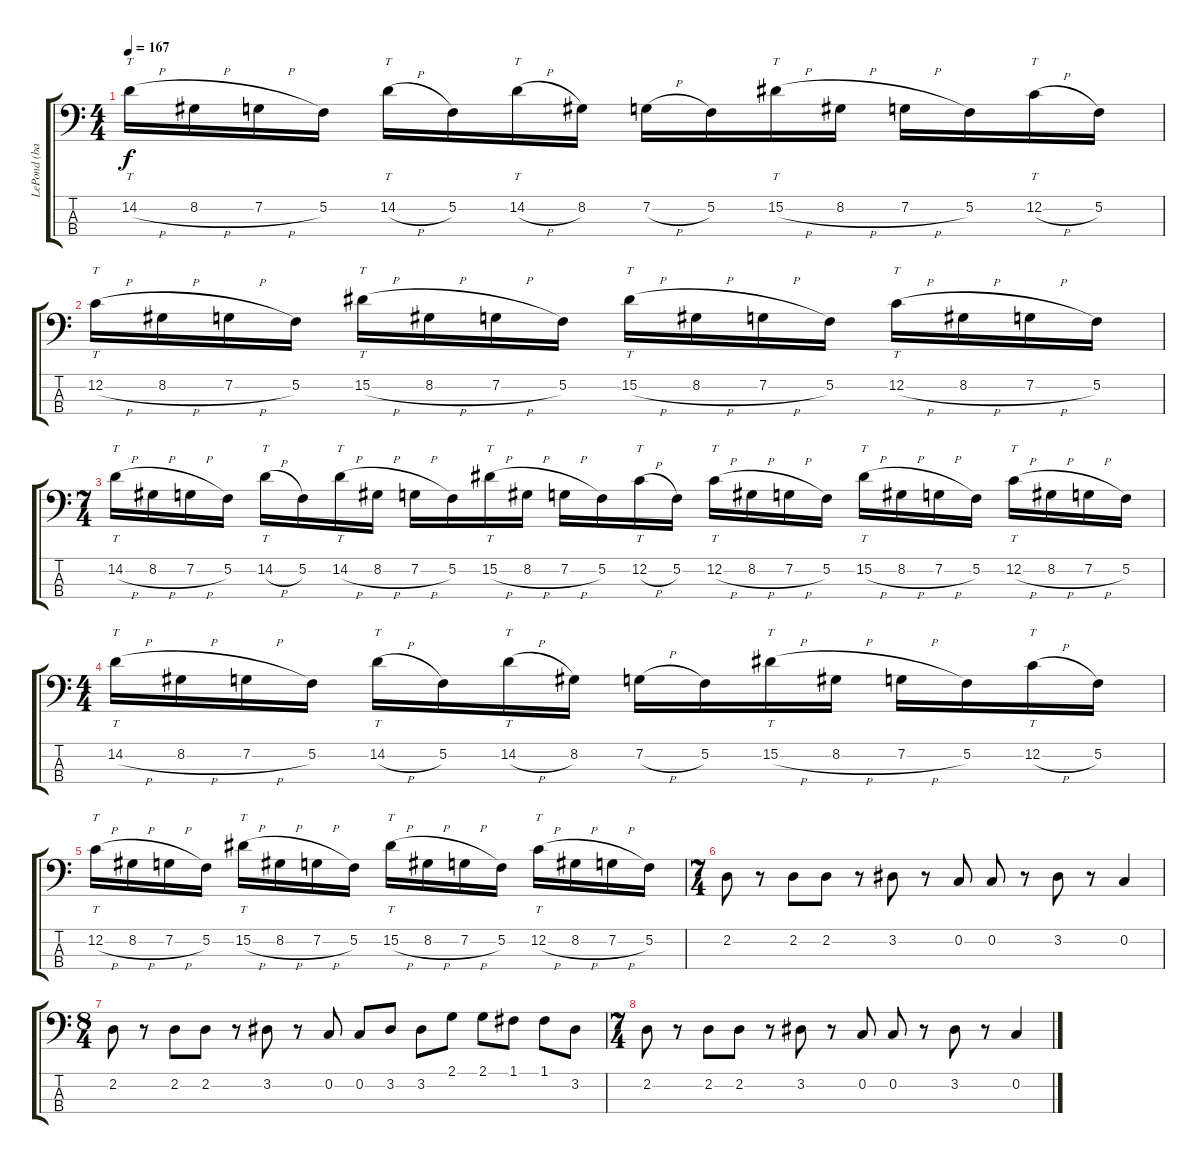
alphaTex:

\track ("LePond (bass)" "LePond (ba") {instrument electricbassfinger}
\staff {score tabs}
\tuning (F2 C2 G1 D1) {hide}
\ts (4 4)
\tempo 167
\clef f4
\ks c
14.2{h}.16{tt dy f} 8.2{h}.16 7.2{h}.16 5.2.16 14.2{h}.16{tt} 5.2.16 14.2{h}.16{tt} 8.2.16 7.2{h}.16 5.2.16 15.2{h}.16{tt} 8.2{h}.16 7.2{h}.16 5.2.16 12.2{h}.16{tt} 5.2.16 |
12.2{h}.16{tt} 8.2{h}.16 7.2{h}.16 5.2.16 15.2{h}.16{tt} 8.2{h}.16 7.2{h}.16 5.2.16 15.2{h}.16{tt} 8.2{h}.16 7.2{h}.16 5.2.16 12.2{h}.16{tt} 8.2{h}.16 7.2{h}.16 5.2.16 |
\ts (7 4)
14.2{h}.16{tt} 8.2{h}.16 7.2{h}.16 5.2.16 14.2{h}.16{tt} 5.2.16 14.2{h}.16{tt} 8.2{h}.16 7.2{h}.16 5.2.16 15.2{h}.16{tt} 8.2{h}.16 7.2{h}.16 5.2.16 12.2{h}.16{tt} 5.2.16 12.2{h}.16{tt} 8.2{h}.16 7.2{h}.16 5.2.16 15.2{h}.16{tt} 8.2{h}.16 7.2{h}.16 5.2.16 12.2{h}.16{tt} 8.2{h}.16 7.2{h}.16 5.2.16 |
\ts (4 4)
14.2{h}.16{tt} 8.2{h}.16 7.2{h}.16 5.2.16 14.2{h}.16{tt} 5.2.16 14.2{h}.16{tt} 8.2.16 7.2{h}.16 5.2.16 15.2{h}.16{tt} 8.2{h}.16 7.2{h}.16 5.2.16 12.2{h}.16{tt} 5.2.16 |
12.2{h}.16{tt} 8.2{h}.16 7.2{h}.16 5.2.16 15.2{h}.16{tt} 8.2{h}.16 7.2{h}.16 5.2.16 15.2{h}.16{tt} 8.2{h}.16 7.2{h}.16 5.2.16 12.2{h}.16{tt} 8.2{h}.16 7.2{h}.16 5.2.16 |
\ts (7 4)
2.2.8 r.8 2.2.8 2.2.8 r.8 3.2.8 r.8 0.2.8 0.2.8 r.8 3.2.8 r.8 0.2.4 |
\ts (8 4)
2.2.8 r.8 2.2.8 2.2.8 r.8 3.2.8 r.8 0.2.8 0.2.8 3.2.8 3.2.8 2.1.8 2.1.8 1.1.8 1.1.8 3.2.8 |
\ts (7 4)
2.2.8 r.8 2.2.8 2.2.8 r.8 3.2.8 r.8 0.2.8 0.2.8 r.8 3.2.8 r.8 0.2.4
